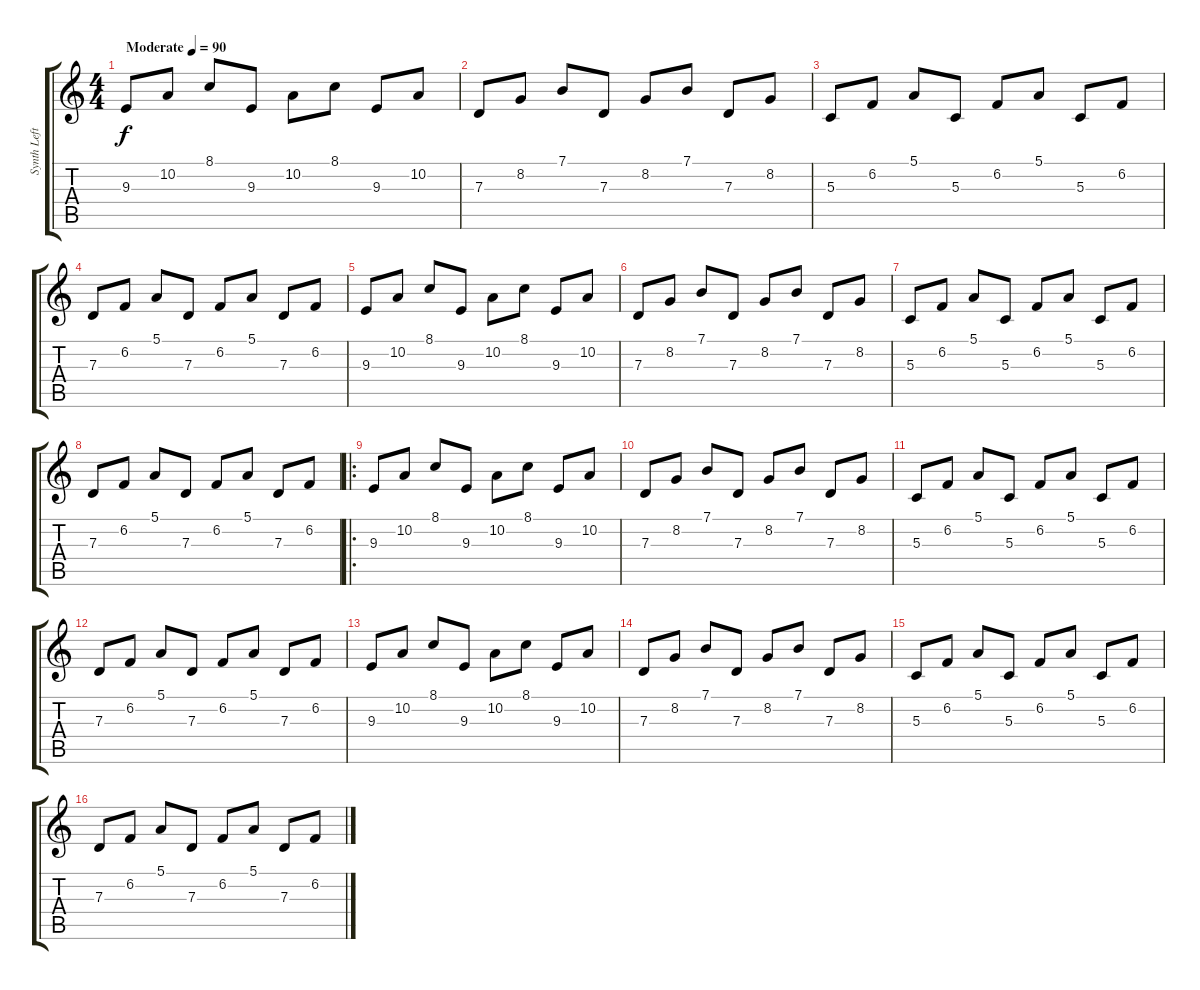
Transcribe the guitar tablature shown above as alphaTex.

\track ("Synth Left" "Synth Left") {instrument synthbrass2}
\staff {score tabs}
\tuning (E4 B3 G3 D3 A2 E2) {hide}
\ts (4 4)
\tempo (90 "Moderate")
\clef g2
\ks c
9.3.8{dy f instrument synthbrass2} 10.2.8 8.1.8 9.3.8 10.2.8 8.1.8 9.3.8 10.2.8 |
7.3.8 8.2.8 7.1.8 7.3.8 8.2.8 7.1.8 7.3.8 8.2.8 |
5.3.8 6.2.8 5.1.8 5.3.8 6.2.8 5.1.8 5.3.8 6.2.8 |
7.3.8 6.2.8 5.1.8 7.3.8 6.2.8 5.1.8 7.3.8 6.2.8 |
9.3.8 10.2.8 8.1.8 9.3.8 10.2.8 8.1.8 9.3.8 10.2.8 |
7.3.8 8.2.8 7.1.8 7.3.8 8.2.8 7.1.8 7.3.8 8.2.8 |
5.3.8 6.2.8 5.1.8 5.3.8 6.2.8 5.1.8 5.3.8 6.2.8 |
7.3.8 6.2.8 5.1.8 7.3.8 6.2.8 5.1.8 7.3.8 6.2.8 |
\ro
9.3.8 10.2.8 8.1.8 9.3.8 10.2.8 8.1.8 9.3.8 10.2.8 |
7.3.8 8.2.8 7.1.8 7.3.8 8.2.8 7.1.8 7.3.8 8.2.8 |
5.3.8 6.2.8 5.1.8 5.3.8 6.2.8 5.1.8 5.3.8 6.2.8 |
7.3.8 6.2.8 5.1.8 7.3.8 6.2.8 5.1.8 7.3.8 6.2.8 |
9.3.8 10.2.8 8.1.8 9.3.8 10.2.8 8.1.8 9.3.8 10.2.8 |
7.3.8 8.2.8 7.1.8 7.3.8 8.2.8 7.1.8 7.3.8 8.2.8 |
5.3.8 6.2.8 5.1.8 5.3.8 6.2.8 5.1.8 5.3.8 6.2.8 |
7.3.8 6.2.8 5.1.8 7.3.8 6.2.8 5.1.8 7.3.8 6.2.8
